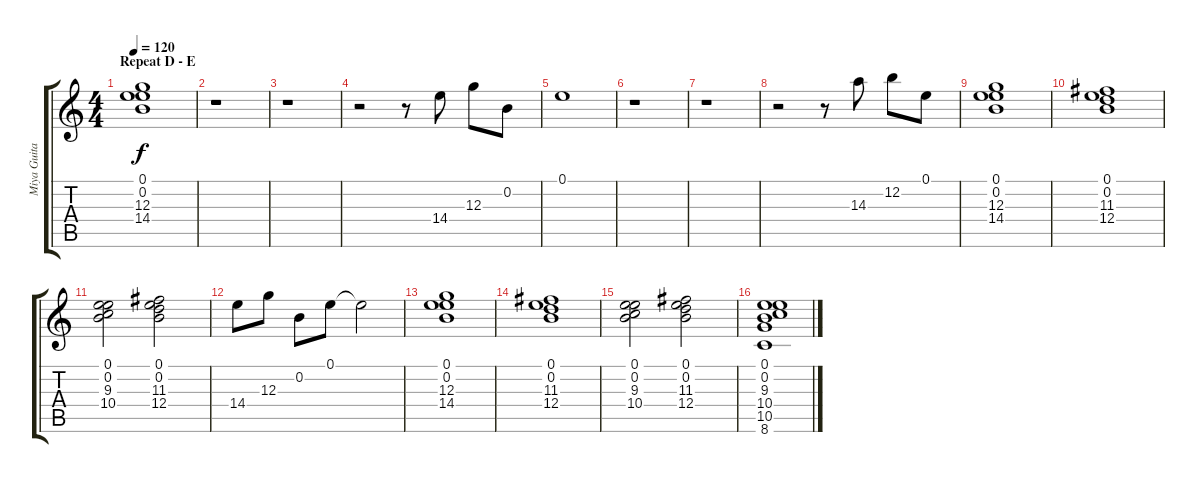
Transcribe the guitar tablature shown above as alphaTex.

\track ("Miya Guitar I" "Miya Guita") {instrument electricguitarclean}
\staff {score tabs}
\tuning (E4 B3 G3 D3 A2 E2) {hide}
\ts (4 4)
\section ("" "Repeat D - E")
\tempo 120
\clef g2
\ks c
(0.1 0.2 12.3 14.4).1{dy f} |
r.1 |
r.1 |
r.2 r.8 14.4.8 12.3.8 0.2.8 |
0.1.1 |
r.1 |
r.1 |
r.2 r.8 14.3.8 12.2.8 0.1.8 |
(0.1 0.2 12.3 14.4).1 |
(0.1 0.2 11.3 12.4).1 |
(0.1 0.2 9.3 10.4).2 (0.1 0.2 11.3 12.4).2 |
14.4.8 12.3.8 0.2.8 0.1.8 0.1{t}.2 |
(0.1 0.2 12.3 14.4).1 |
(0.1 0.2 11.3 12.4).1 |
(0.1 0.2 9.3 10.4).2 (0.1 0.2 11.3 12.4).2 |
(0.1 0.2 9.3 10.4 10.5 8.6).1
